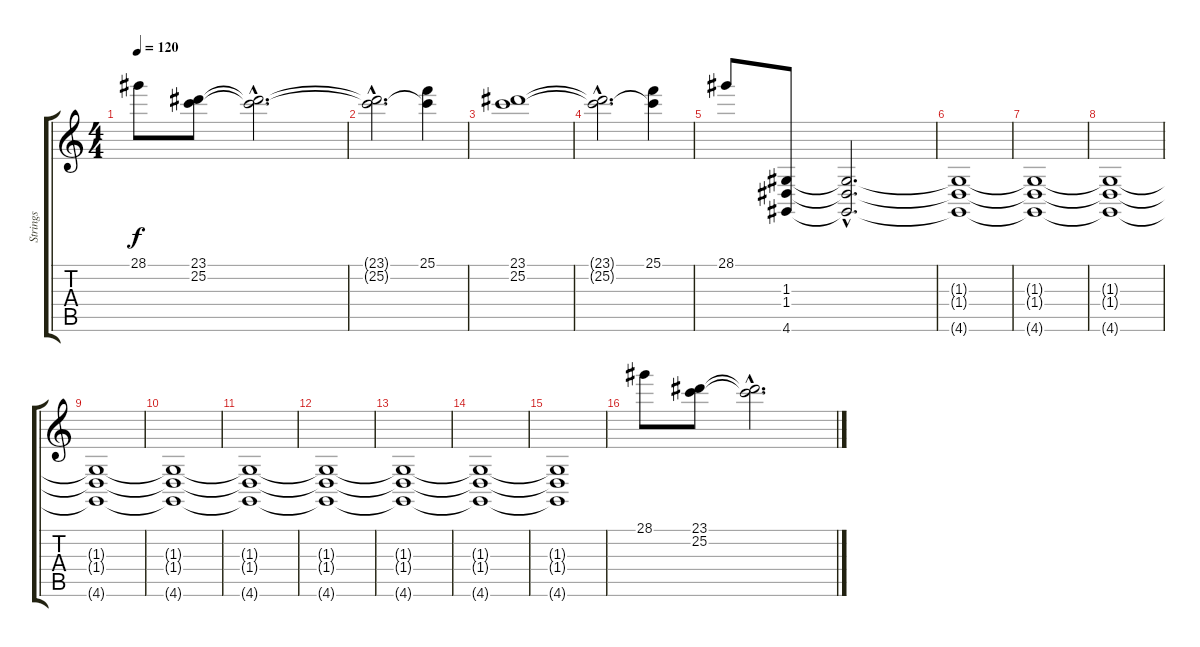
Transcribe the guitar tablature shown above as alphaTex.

\track ("Strings" "Strings") {instrument synthstrings1}
\staff {score tabs}
\tuning (E4 B3 G3 D3 A2 E2) {hide}
\ts (4 4)
\tempo 120
\clef g2
\ks c
28.1.8{dy f instrument orchestrahit} (23.1 25.2).8{volume 5 instrument synthstrings1} (23.1{hac t} 25.2{hac t}).2{d} |
(23.1{hac t} 25.2{hac t}).2{d} (25.1 25.2{t}).4 |
(23.1 25.2).1{volume 5 instrument synthstrings1} |
(23.1{hac t} 25.2{hac t}).2{d} (25.1 25.2{t}).4 |
28.1.8{instrument orchestrahit} (1.3 1.4 4.6).8{volume 5 instrument synthstrings1} (1.3{hac t} 1.4{hac t} 4.6{hac t}).2{d} |
(1.3{t} 1.4{t} 4.6{t}).1 |
(1.3{t} 1.4{t} 4.6{t}).1 |
(1.3{t} 1.4{t} 4.6{t}).1 |
(1.3{t} 1.4{t} 4.6{t}).1 |
(1.3{t} 1.4{t} 4.6{t}).1 |
(1.3{t} 1.4{t} 4.6{t}).1 |
(1.3{t} 1.4{t} 4.6{t}).1 |
(1.3{t} 1.4{t} 4.6{t}).1 |
(1.3{t} 1.4{t} 4.6{t}).1 |
(1.3{t} 1.4{t} 4.6{t}).1 |
28.1.8{instrument orchestrahit} (23.1 25.2).8{volume 5 instrument synthstrings1} (23.1{hac t} 25.2{hac t}).2{d}
